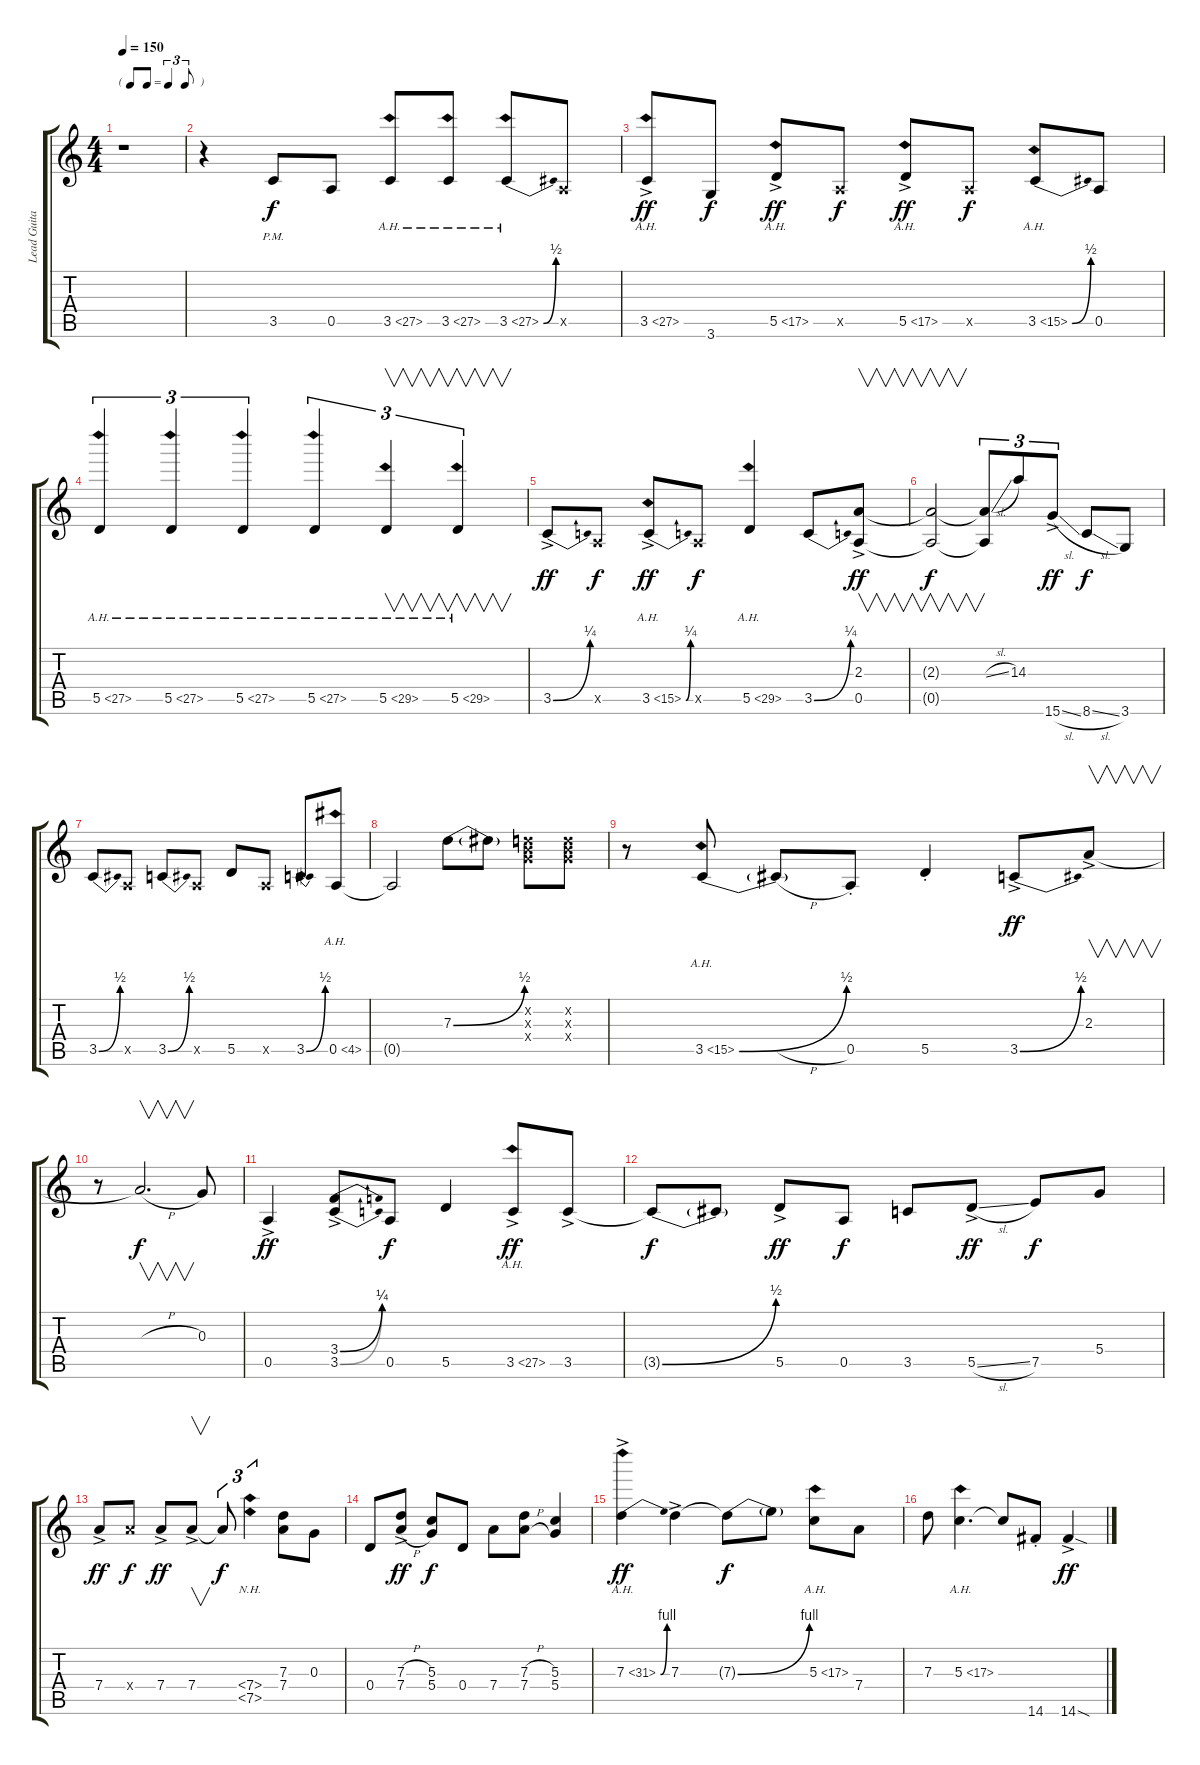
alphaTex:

\track ("Lead Guitar - Billy Gibbons" "Lead Guita") {instrument distortionguitar}
\staff {score tabs}
\tuning (E4 B3 G3 D3 A2 E2) {hide}
\ts (4 4)
\tf triplet8th
\tempo 150
\clef g2
\ks c
r.1{dy f} |
r.4 3.5{pm}.8 0.5.8 3.5{ah 24}.8 3.5{ah 24}.8 3.5{be (bend 0 0 60 2) ah 24}.8 0.5{x}.8 |
3.5{ah 24 ac}.8{dy ff} 3.6.8{dy f} 5.5{ah 12 ac}.8{dy ff} 0.5{x}.8{dy f} 5.5{ah 12 ac}.8{dy ff} 0.5{x}.8{dy f} 3.5{be (bend 0 0 60 2) ah 12}.8 0.5.8 |
5.5{ah 22}.4{tu (3 2)} 5.5{ah 22}.4{tu (3 2)} 5.5{ah 22}.4{tu (3 2)} 5.5{ah 22}.4{tu (3 2)} 5.5{ah 24}.4{v tu (3 2)} 5.5{ah 24}.4{v tu (3 2)} |
3.5{be (bend 0 0 60 1) ac}.8{dy ff} 0.5{x}.8{dy f} 3.5{be (bend 0 0 60 1) ah 12 ac}.8{dy ff} 0.5{x}.8{dy f} 5.5{ah 24}.4 3.5{be (bend 0 0 60 1)}.8 (2.3{ac} 0.5{ac}).8{v dy ff} |
(2.3{t} 0.5{t}).2{v dy f} (2.3{sl t} 0.5{t}).8{tu (3 2)} 14.3.8{tu (3 2)} 15.6{sl ac}.8{tu (3 2) dy ff} 8.6{sl}.8{dy f} 3.6.8 |
3.5{be (bend 0 0 60 2)}.8 0.5{x}.8 3.5{be (bend 0 0 60 2)}.8 0.5{x}.8 5.5.8 0.5{x}.8 3.5{be (bend 0 0 60 2)}.8 0.5{ah 4}.8 |
0.5{t}.2 7.3{be (bend 0 0 60 2)}.8 7.3{t}.8 (3.2{x} 4.3{x} 5.4{x}).8 (3.2{x} 4.3{x} 5.4{x}).8 |
r.8 3.5{be (bend 0 0 60 2) ah 12}.8 3.5{h t}.8 0.5{st}.8 5.5{st}.4 3.5{be (bend 0 0 60 2) ac}.8{dy ff} 2.3{ac}.8{v} |
r.8 2.3{h t}.2{v d dy f} 0.3.8 |
0.5{ac}.4{dy ff} (3.4{be (bend 0 0 60 1) ac} 3.5{be (bend 0 0 60 1) ac}).8 0.5.8{dy f} 5.5.4 3.5{ah 24 ac}.8{dy ff} 3.5{ac}.8 |
3.5{be (bend 0 0 60 2) t}.8{dy f} 3.5{t}.8 5.5{ac}.8{dy ff} 0.5.8{dy f} 3.5.8 5.5{sl ac}.8{dy ff} 7.5.8{dy f} 5.4.8 |
7.4{ac}.8{dy ff} 7.4{x}.8{dy f} 7.4{ac}.8{dy ff} 7.4{ac}.8{v} 7.4{t}.8{tu (3 2) dy f} (7.4{nh} 7.5{nh}).4{tu (3 2)} (7.3 7.4).8 0.3.8 |
0.4.8 (7.3{h ac} 7.4{h ac}).8{dy ff} (5.3 5.4).8{dy f} 0.4.8 7.4.8 (7.3{h} 7.4{h}).8 (5.3 5.4).4 |
7.3{be (bend 0 0 60 4) ah 24 ac}.4{dy ff} 7.3{ac}.4 7.3{be (bend 0 0 60 4) t}.8{dy f} 7.3{t}.8 5.3{ah 12}.8 7.4.8 |
7.3.8 5.3{ah 12}.4{d} 5.3{t}.8 14.6{st}.8 14.6{sod ac}.4{dy ff}
